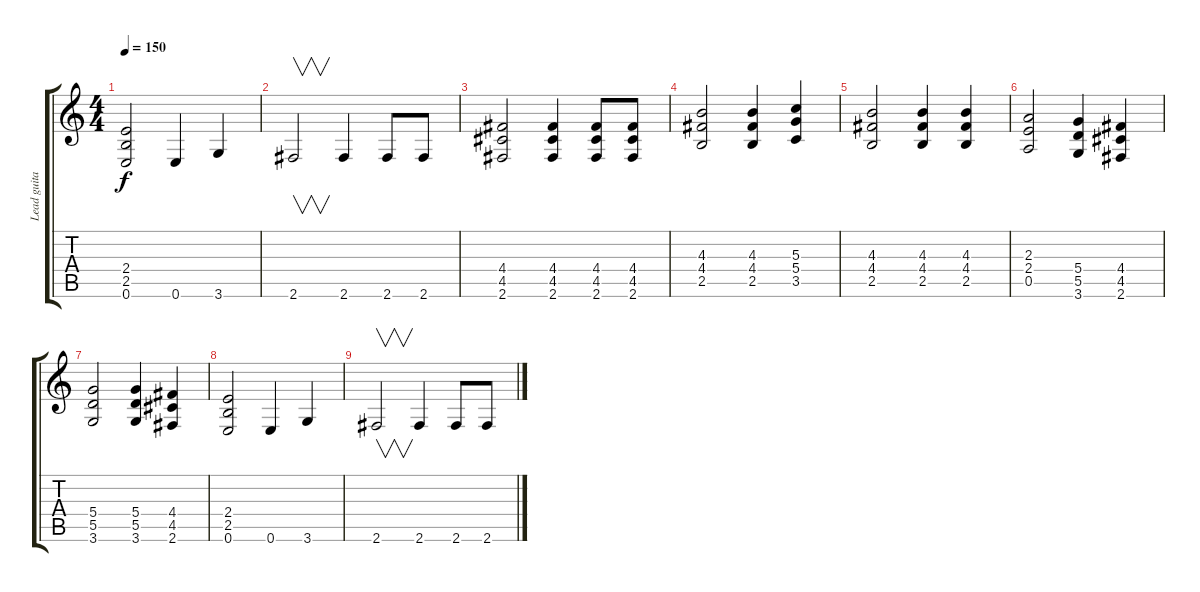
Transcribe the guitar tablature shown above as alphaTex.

\track ("Lead guitar" "Lead guita") {instrument distortionguitar}
\staff {score tabs}
\tuning (E4 B3 G3 D3 A2 E2) {hide}
\ts (4 4)
\tempo 150
\clef g2
\ks c
(2.4 2.5 0.6).2{dy f} 0.6.4 3.6.4 |
2.6.2{v volume 9} 2.6.4 2.6.8 2.6.8 |
(4.4 4.5 2.6).2{instrument distortionguitar} (4.4 4.5 2.6).4 (4.4 4.5 2.6).8 (4.4 4.5 2.6).8 |
(4.3 4.4 2.5).2{volume 6} (4.3 4.4 2.5).4 (5.3 5.4 3.5).4 |
(4.3 4.4 2.5).2 (4.3 4.4 2.5).4 (4.3 4.4 2.5).4 |
(2.3 2.4 0.5).2{volume 3} (5.4 5.5 3.6).4 (4.4 4.5 2.6).4 |
(5.4 5.5 3.6).2 (5.4 5.5 3.6).4 (4.4 4.5 2.6).4 |
(2.4 2.5 0.6).2{volume 0} 0.6.4 3.6.4 |
2.6.2{v} 2.6.4 2.6.8 2.6.8
